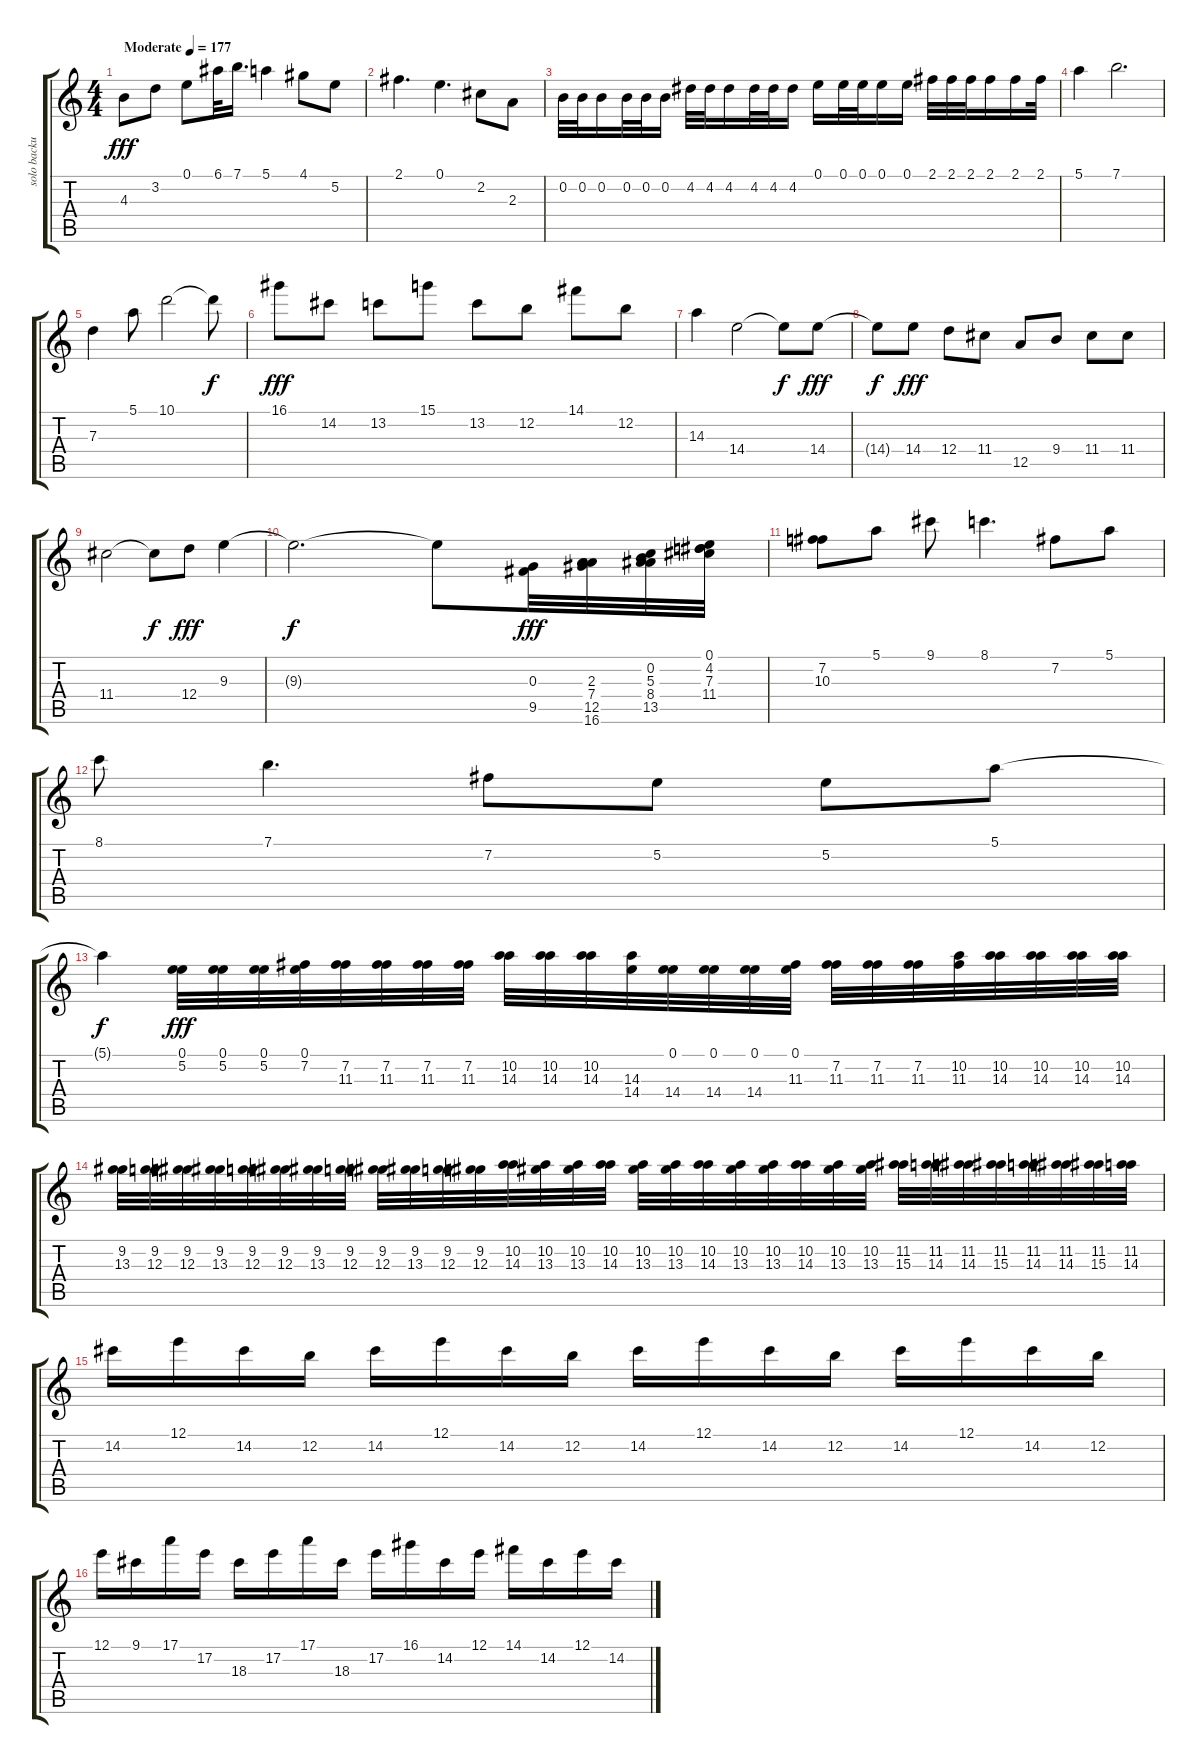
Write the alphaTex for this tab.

\track ("solo backup" "solo backu") {instrument overdrivenguitar}
\staff {score tabs}
\tuning (E4 B3 G3 D3 A2 E2) {hide}
\ts (4 4)
\tempo (177 "Moderate")
\clef g2
\ks c
4.3.8{dy fff instrument overdrivenguitar} 3.2.8 0.1.8 6.1.32 7.1.16{d} 5.1.4 4.1.8 5.2.8 |
2.1.4{d} 0.1.4{d} 2.2.8 2.3.8 |
0.2.32 0.2.32 0.2.16 0.2.32 0.2.32 0.2.16 4.2.32 4.2.32 4.2.16 4.2.32 4.2.32 4.2.16 0.1.16 0.1.32 0.1.32 0.1.16 0.1.16 2.1.32 2.1.32 2.1.32 2.1.16 2.1.16 2.1.32 |
5.1.4 7.1.2{d} |
7.3.4 5.1.8 10.1.2 10.1{t}.8{dy f} |
16.1.8{dy fff} 14.2.8 13.2.8 15.1.8 13.2.8 12.2.8 14.1.8 12.2.8 |
14.3.4 14.4.2 14.4{t}.8{dy f} 14.4.8{dy fff} |
14.4{t}.8{dy f} 14.4.8{dy fff} 12.4.8 11.4.8 12.5.8 9.4.8 11.4.8 11.4.8 |
11.4.2 11.4{t}.8{dy f} 12.4.8{dy fff} 9.3.4 |
9.3{t}.2{d dy f} 9.3{t}.8 (0.3 9.5).32{dy fff} (2.3 7.4 12.5 16.6).32 (0.2 5.3 8.4 13.5).32 (0.1 4.2 7.3 11.4).32 |
(7.2 10.3).8 5.1.8 9.1.8 8.1.4{d} 7.2.8 5.1.8 |
8.1.8 7.1.4{d} 7.2.8 5.2.8 5.2.8 5.1.8 |
5.1{t}.4{dy f} (0.1 5.2).32{dy fff} (0.1 5.2).32 (0.1 5.2).32 (0.1 7.2).32 (7.2 11.3).32 (7.2 11.3).32 (7.2 11.3).32 (7.2 11.3).32 (10.2 14.3).32 (10.2 14.3).32 (10.2 14.3).32 (14.3 14.4).32 (0.1 14.4).32 (0.1 14.4).32 (0.1 14.4).32 (0.1 11.3).32 (7.2 11.3).32 (7.2 11.3).32 (7.2 11.3).32 (10.2 11.3).32 (10.2 14.3).32 (10.2 14.3).32 (10.2 14.3).32 (10.2 14.3).32 |
(9.2 13.3).32 (9.2 12.3).32 (9.2 12.3).32 (9.2 13.3).32 (9.2 12.3).32 (9.2 12.3).32 (9.2 13.3).32 (9.2 12.3).32 (9.2 12.3).32 (9.2 13.3).32 (9.2 12.3).32 (9.2 12.3).32 (10.2 14.3).32 (10.2 13.3).32 (10.2 13.3).32 (10.2 14.3).32 (10.2 13.3).32 (10.2 13.3).32 (10.2 14.3).32 (10.2 13.3).32 (10.2 13.3).32 (10.2 14.3).32 (10.2 13.3).32 (10.2 13.3).32 (11.2 15.3).32 (11.2 14.3).32 (11.2 14.3).32 (11.2 15.3).32 (11.2 14.3).32 (11.2 14.3).32 (11.2 15.3).32 (11.2 14.3).32 |
14.2.16 12.1.16 14.2.16 12.2.16 14.2.16 12.1.16 14.2.16 12.2.16 14.2.16 12.1.16 14.2.16 12.2.16 14.2.16 12.1.16 14.2.16 12.2.16 |
12.1.16 9.1.16 17.1.16 17.2.16 18.3.16 17.2.16 17.1.16 18.3.16 17.2.16 16.1.16 14.2.16 12.1.16 14.1.16 14.2.16 12.1.16 14.2.16
